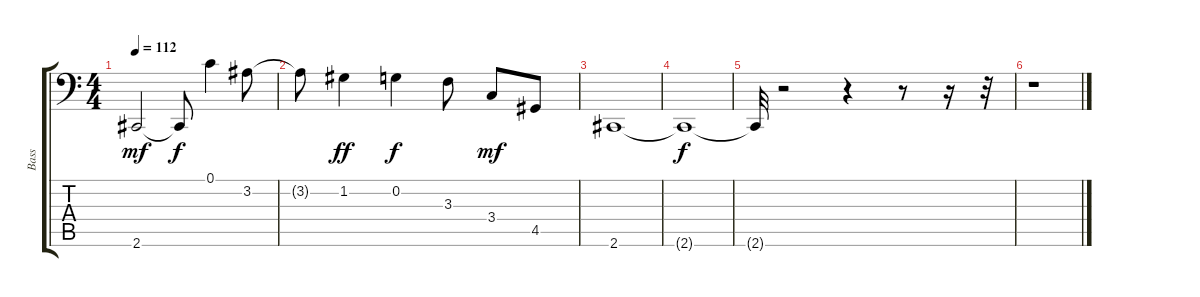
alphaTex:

\track ("Bass" "Bass") {instrument synthbass1}
\staff {score tabs}
\tuning (C3 G2 D2 A1 E1 B0) {hide}
\ts (4 4)
\tempo 112
\clef f4
\ks c
2.6.2{dy mf} 2.6{t}.8{dy f} 0.1.4 3.2.8 |
3.2{t}.8 1.2.4{dy ff} 0.2.4{dy f} 3.3.8 3.4.8{dy mf} 4.5.8 |
2.6.1 |
2.6{t}.1{dy f} |
2.6{t}.32 r.2 r.4 r.8 r.16 r.32 |
r.1
